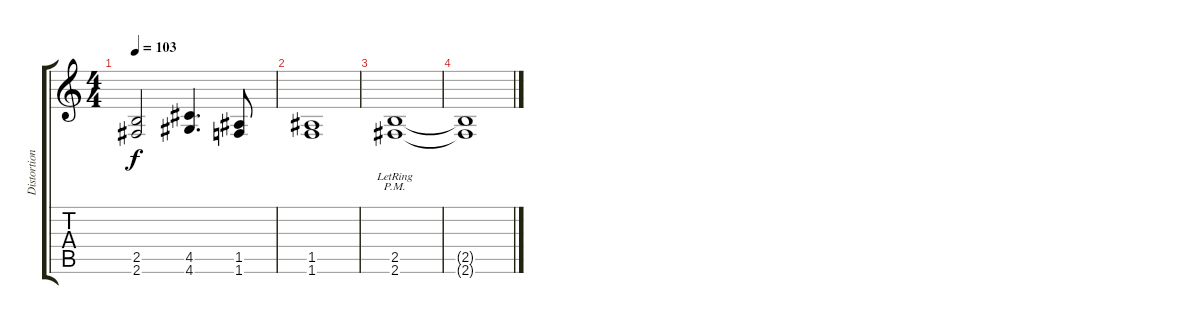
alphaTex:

\track ("Distortion Guitar" "Distortion") {instrument distortionguitar}
\staff {score tabs}
\tuning (E4 B3 G3 D3 A2 E2) {hide}
\ts (4 4)
\tempo 103
\clef g2
\ks c
(2.5 2.6).2{dy f} (4.5 4.6).4{d} (1.5 1.6).8 |
(1.5 1.6).1 |
(2.5{pm lr} 2.6).1 |
(2.5{t} 2.6{t}).1
